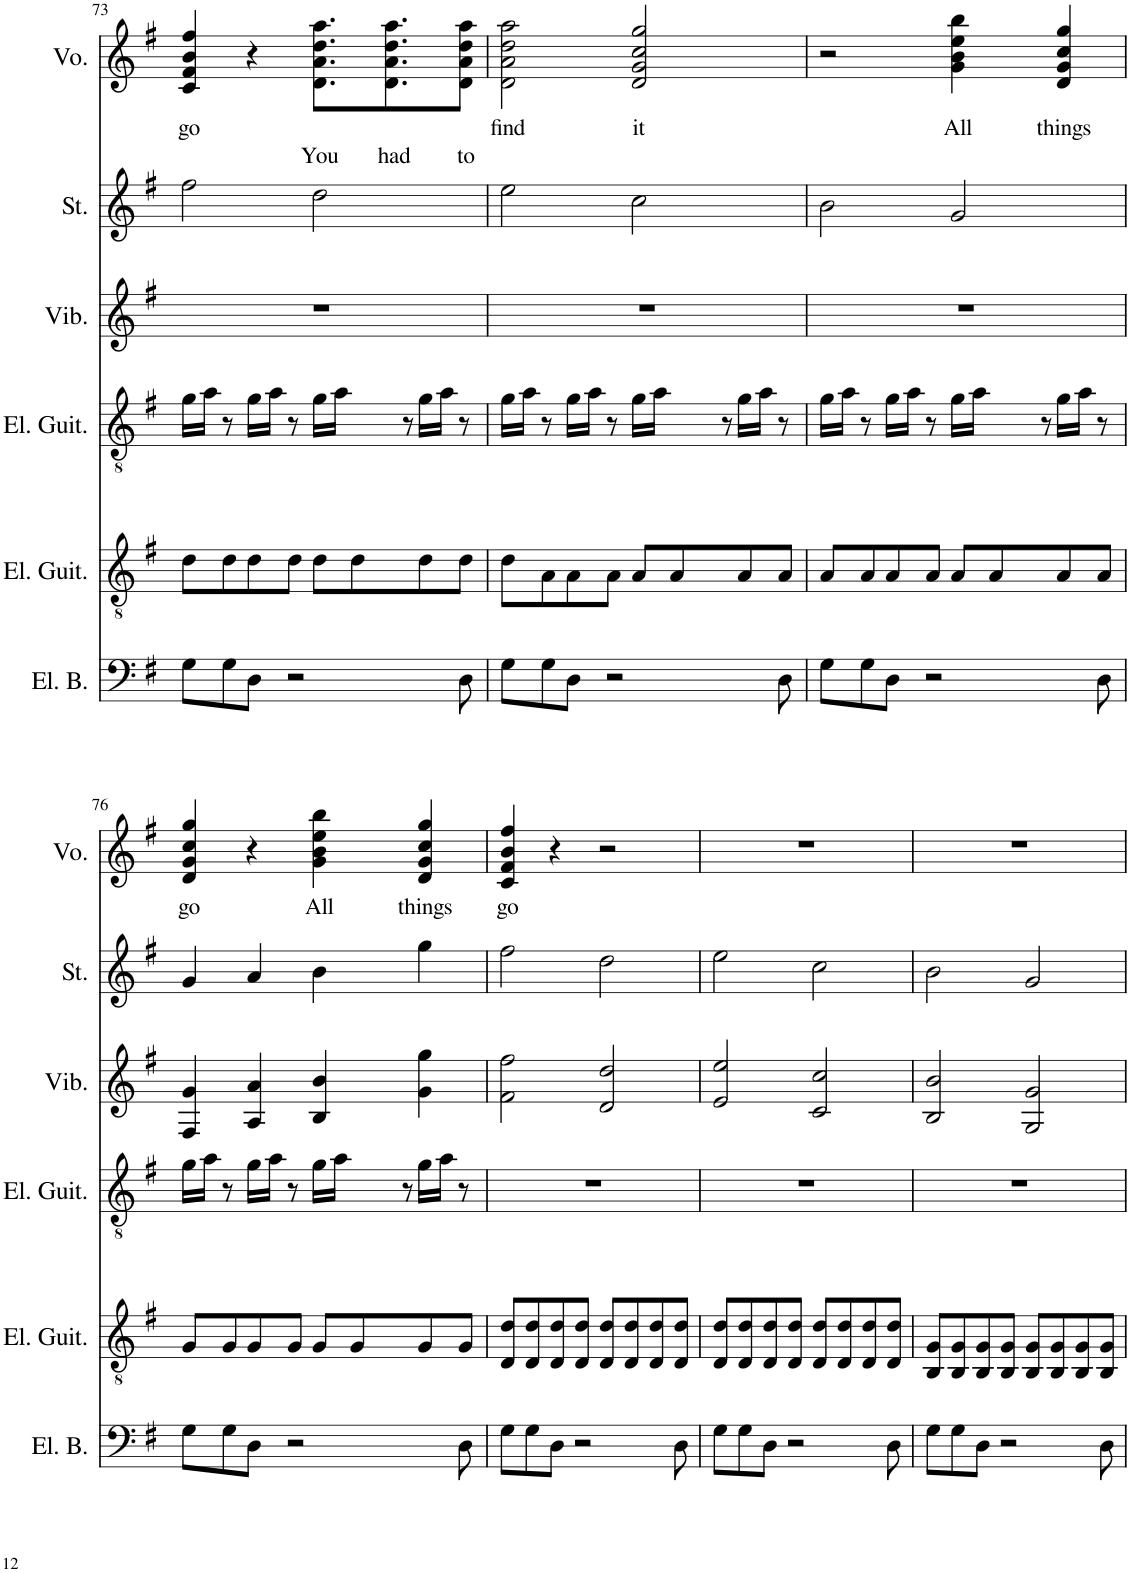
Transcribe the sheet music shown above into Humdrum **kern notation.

**kern	**kern	**kern	**kern	**kern	**kern	**text
*part6	*part5	*part4	*part3	*part2	*part1	*part1
*staff6	*staff5	*staff4	*staff3	*staff2	*staff1	*staff1
*I"Electric Bass	*I"Electric Guitar	*I"Electric Guitar	*I"Vibraphone	*I"Strings	*I"Voice	*
*I'El. B.	*I'El. Guit.	*I'El. Guit.	*I'Vib.	*I'St.	*I'Vo.	*
!!LO:PB:g=z
*clefF4	*clefGv2	*clefGv2	*clefG2	*clefG2	*clefG2	*
*Trd7c12	*Trd7c12	*Trd7c12	*	*	*	*
*k[f#]	*k[f#]	*k[f#]	*k[f#]	*k[f#]	*k[f#]	*
*M4/4	*M4/4	*M4/4	*M4/4	*M4/4	*M4/4	*
=73	=73	=73	=73	=73	=73	=73
!	!	!	!	!	!	!LO:LY:b
8G\L	8d\L	16g\LL	1r	2ff#\	4c/ 4f#/ 4b/ 4ff#/	go
.	.	16a\JJ	.	.	.	.
8G\	8d\	8r	.	.	.	.
8D\J	8d\	16g\LL	.	.	4r	.
.	.	16a\JJ	.	.	.	.
2r	8d\J	8r	.	.	.	.
!	!	!	!	!	!	!LO:LY:b
.	8d\L	16g\LL	.	2dd\	8.d\ 8.a\ 8.dd\ 8.aa\L	You
.	.	16a\JJ	.	.	.	.
.	8d\	8r	.	.	.	.
!	!	!	!	!	!	!LO:LY:b
.	.	.	.	.	8.d\ 8.a\ 8.dd\ 8.aa\	had
.	8d\	16g\LL	.	.	.	.
.	.	16a\JJ	.	.	.	.
!	!	!	!	!	!	!LO:LY:b
8D\	8d\J	8r	.	.	8d\ 8a\ 8dd\ 8aa\J	to
=74	=74	=74	=74	=74	=74	=74
!	!	!	!	!	!	!LO:LY:b
8G\L	8d\L	16g\LL	1r	2ee\	2d\ 2a\ 2dd\ 2aa\	find
.	.	16a\JJ	.	.	.	.
8G\	8A\	8r	.	.	.	.
8D\J	8A\	16g\LL	.	.	.	.
.	.	16a\JJ	.	.	.	.
2r	8A\J	8r	.	.	.	.
!	!	!	!	!	!	!LO:LY:b
.	8A/L	16g\LL	.	2cc\	2d/ 2g/ 2cc/ 2gg/	it
.	.	16a\JJ	.	.	.	.
.	8A/	8r	.	.	.	.
.	8A/	16g\LL	.	.	.	.
.	.	16a\JJ	.	.	.	.
8D\	8A/J	8r	.	.	.	.
=75	=75	=75	=75	=75	=75	=75
8G\L	8A/L	16g\LL	1r	2b\	2r	.
.	.	16a\JJ	.	.	.	.
8G\	8A/	8r	.	.	.	.
8D\J	8A/	16g\LL	.	.	.	.
.	.	16a\JJ	.	.	.	.
2r	8A/J	8r	.	.	.	.
!	!	!	!	!	!	!LO:LY:b
.	8A/L	16g\LL	.	2g/	4g\ 4b\ 4ee\ 4bb\	All
.	.	16a\JJ	.	.	.	.
.	8A/	8r	.	.	.	.
!	!	!	!	!	!	!LO:LY:b
.	8A/	16g\LL	.	.	4d/ 4g/ 4cc/ 4gg/	things
.	.	16a\JJ	.	.	.	.
8D\	8A/J	8r	.	.	.	.
!!LO:LB:g=z
=76	=76	=76	=76	=76	=76	=76
!	!	!	!	!	!	!LO:LY:b
8G\L	8G/L	16g\LL	4F#/ 4g/	4g/	4d/ 4g/ 4cc/ 4gg/	go
.	.	16a\JJ	.	.	.	.
8G\	8G/	8r	.	.	.	.
8D\J	8G/	16g\LL	4A/ 4a/	4a/	4r	.
.	.	16a\JJ	.	.	.	.
2r	8G/J	8r	.	.	.	.
!	!	!	!	!	!	!LO:LY:b
.	8G/L	16g\LL	4B/ 4b/	4b\	4g\ 4b\ 4ee\ 4bb\	All
.	.	16a\JJ	.	.	.	.
.	8G/	8r	.	.	.	.
!	!	!	!	!	!	!LO:LY:b
.	8G/	16g\LL	4g\ 4gg\	4gg\	4d/ 4g/ 4cc/ 4gg/	things
.	.	16a\JJ	.	.	.	.
8D\	8G/J	8r	.	.	.	.
=77	=77	=77	=77	=77	=77	=77
!	!	!	!	!	!	!LO:LY:b
8G\L	8D/ 8d/L	1r	2f#\ 2ff#\	2ff#\	4c/ 4f#/ 4b/ 4ff#/	go
8G\	8D/ 8d/	.	.	.	.	.
8D\J	8D/ 8d/	.	.	.	4r	.
2r	8D/ 8d/J	.	.	.	.	.
.	8D/ 8d/L	.	2d/ 2dd/	2dd\	2r	.
.	8D/ 8d/	.	.	.	.	.
.	8D/ 8d/	.	.	.	.	.
8D\	8D/ 8d/J	.	.	.	.	.
=78	=78	=78	=78	=78	=78	=78
8G\L	8D/ 8d/L	1r	2e/ 2ee/	2ee\	1r	.
8G\	8D/ 8d/	.	.	.	.	.
8D\J	8D/ 8d/	.	.	.	.	.
2r	8D/ 8d/J	.	.	.	.	.
.	8D/ 8d/L	.	2c/ 2cc/	2cc\	.	.
.	8D/ 8d/	.	.	.	.	.
.	8D/ 8d/	.	.	.	.	.
8D\	8D/ 8d/J	.	.	.	.	.
=79	=79	=79	=79	=79	=79	=79
8G\L	8BB/ 8G/L	1r	2B/ 2b/	2b\	1r	.
8G\	8BB/ 8G/	.	.	.	.	.
8D\J	8BB/ 8G/	.	.	.	.	.
2r	8BB/ 8G/J	.	.	.	.	.
.	8BB/ 8G/L	.	2G/ 2g/	2g/	.	.
.	8BB/ 8G/	.	.	.	.	.
.	8BB/ 8G/	.	.	.	.	.
8D\	8BB/ 8G/J	.	.	.	.	.
=	=	=	=	=	=	=
*-	*-	*-	*-	*-	*-	*-
